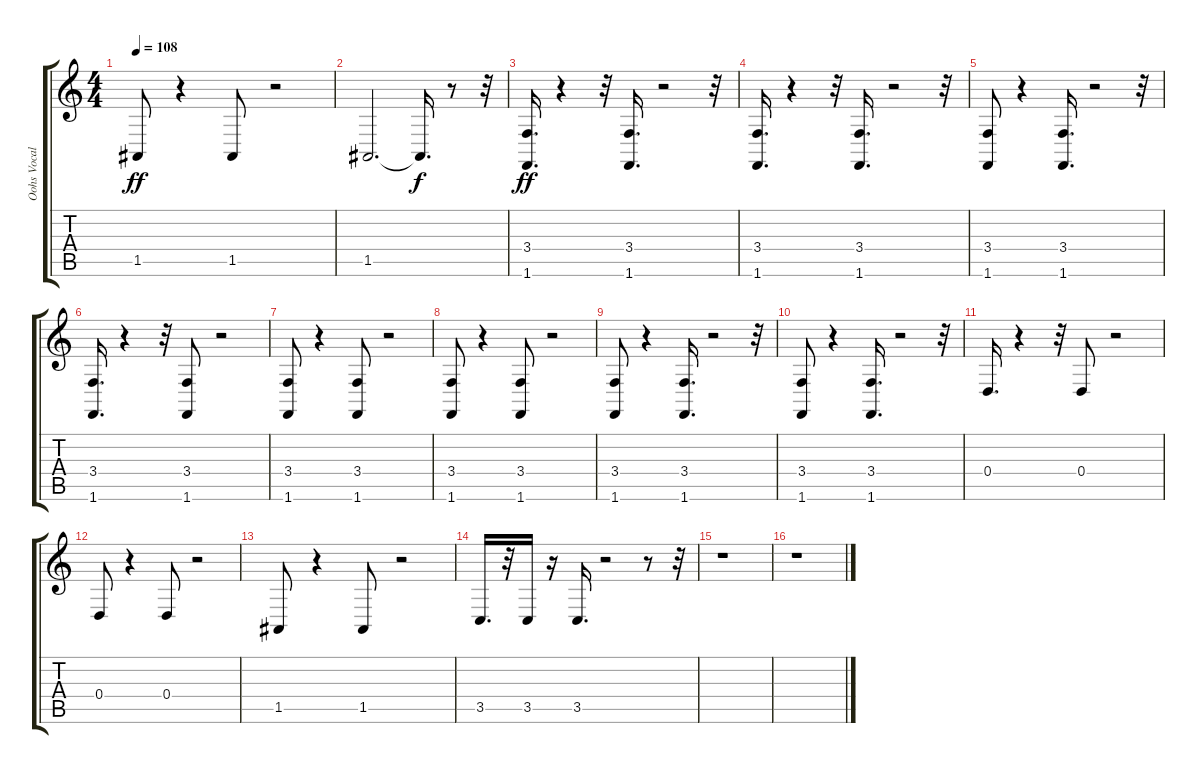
\track ("Oohs Vocals" "Oohs Vocal") {instrument lead6voice}
\staff {score tabs}
\tuning (E4 B3 G3 D3 A2 E2) {hide}
\ts (4 4)
\tempo 108
\clef g2
\ks c
1.5.8{dy ff} r.4 1.5.8 r.2 |
1.5.2{d} 1.5{t}.16{d dy f} r.8 r.32 |
(3.4 1.6).16{d dy ff} r.4 r.32 (3.4 1.6).16{d} r.2 r.32 |
(3.4 1.6).16{d} r.4 r.32 (3.4 1.6).16{d} r.2 r.32 |
(3.4 1.6).8 r.4 (3.4 1.6).16{d} r.2 r.32 |
(3.4 1.6).16{d} r.4 r.32 (3.4 1.6).8 r.2 |
(3.4 1.6).8 r.4 (3.4 1.6).8 r.2 |
(3.4 1.6).8 r.4 (3.4 1.6).8 r.2 |
(3.4 1.6).8 r.4 (3.4 1.6).16{d} r.2 r.32 |
(3.4 1.6).8 r.4 (3.4 1.6).16{d} r.2 r.32 |
0.4.16{d} r.4 r.32 0.4.8 r.2 |
0.4.8 r.4 0.4.8 r.2 |
1.5.8 r.4 1.5.8 r.2 |
3.5.16{d} r.32 3.5.16 r.16 3.5.16{d} r.2 r.8 r.32 |
r.1 |
r.1
